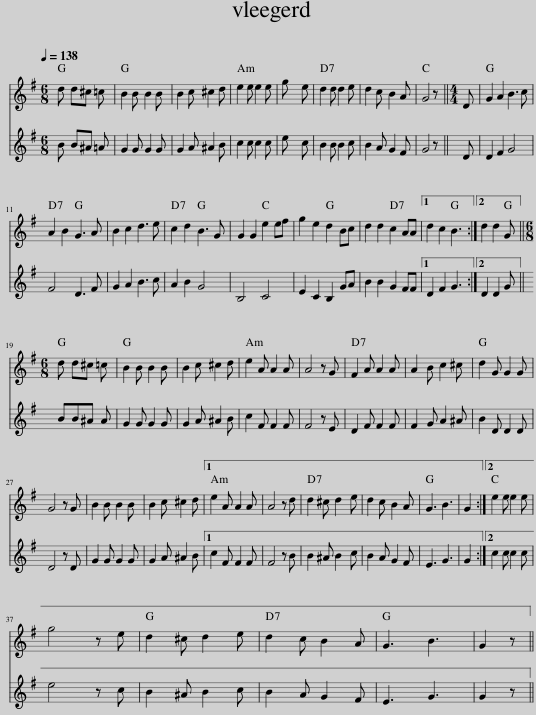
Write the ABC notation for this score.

X:1
%%score 1 2
L:1/8
Q:1/4=138
M:6/8
I:linebreak $
K:G
V:1 treble
V:2 treble
V:1
 d d^c =c | B2 B B2 B | B2 c ^c2 d | e2 e e2 e | g x4 e | %5
 d2 d d2 e | d2 c B2 A | G4 z ||[M:4/4] D | G2 A2 B3 c |$ %10
 A2 B2 G3 A | B2 c2 d3 e | c2 d2 B3 G | G2 G2 e2 ef | g2 e2 d2 Bc | %15
 d2 d2 c2 AA |1 d2 c2 B3 :|2 d2 d2 G ||$[M:6/8] d d^c =c | B2 B B2 B | %20
 B2 c ^c2 d | e2 A A2 A | A4 z G | F2 A A2 A | A2 B c2 ^c | %25
 d2 G G2 G |$ G4 z G | B2 B B2 B | B2 c ^c2 d |1 e2 A A2 A | %30
 A4 z d | d2 ^c d2 e | d2 c B2 A | G3 B3 | G2 :|2 %35
 e2 e e2 e |$ g4 z e | d2 ^c d2 e | d2 c B2 A | G3 B3 | %40
 G2 z || %41
V:2
 B B^A =A | G2 G G2 G | G2 A ^A2 B | c2 c c2 c | e x4 c | %5
 B2 B B2 c | B2 A G2 F | G4 z || D | D2 F2 G4 |$ %10
 F4 D3 F | G2 A2 B3 c | A2 B2 G4 | B,4 C4 | E2 C2 B,2 GA | %15
 B2 B2 G2 FF |1 D2 F2 G3 :|2 D2 D2 G ||$ BB^A A | G2 G G2 G | %20
 G2 A ^A2 B | c2 F F2 F | F4 z E | D2 F F2 F | F2 G A2 ^A | %25
 B2 D D2 D |$ D4 z D | G2 G G2 G | G2 A ^A2 B |1 c2 F F2 F | %30
 F4 z B | B2 ^A B2 c | B2 A G2 F | E3 G3 | G2 :|2 %35
 c2 c c2 c |$ e4 z c | B2 ^A B2 c | B2 A G2 F | E3 G3 | %40
 G2 z || %41
